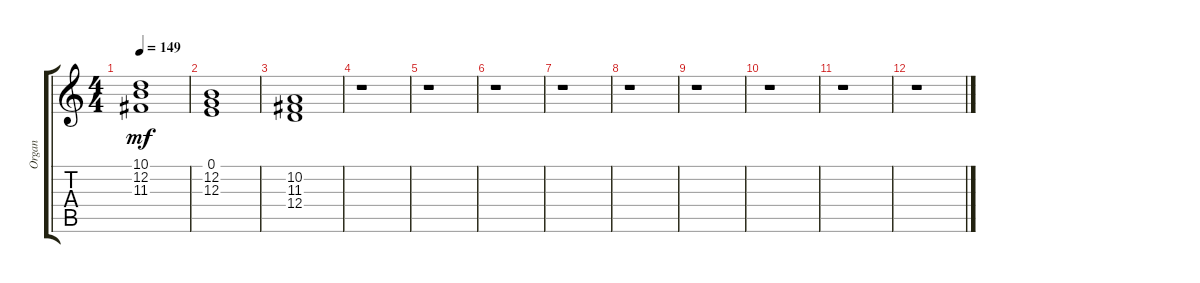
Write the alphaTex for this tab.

\track ("Organ" "Organ") {instrument rockorgan}
\staff {score tabs}
\tuning (E4 B3 G3 D3 A2 E2) {hide}
\ts (4 4)
\tempo 149
\clef g2
\ks c
(10.1 12.2 11.3).1{dy mf} |
(0.1 12.2 12.3).1 |
(10.2 11.3 12.4).1 |
r.1 |
r.1 |
r.1 |
r.1 |
r.1 |
r.1 |
r.1 |
r.1 |
r.1
